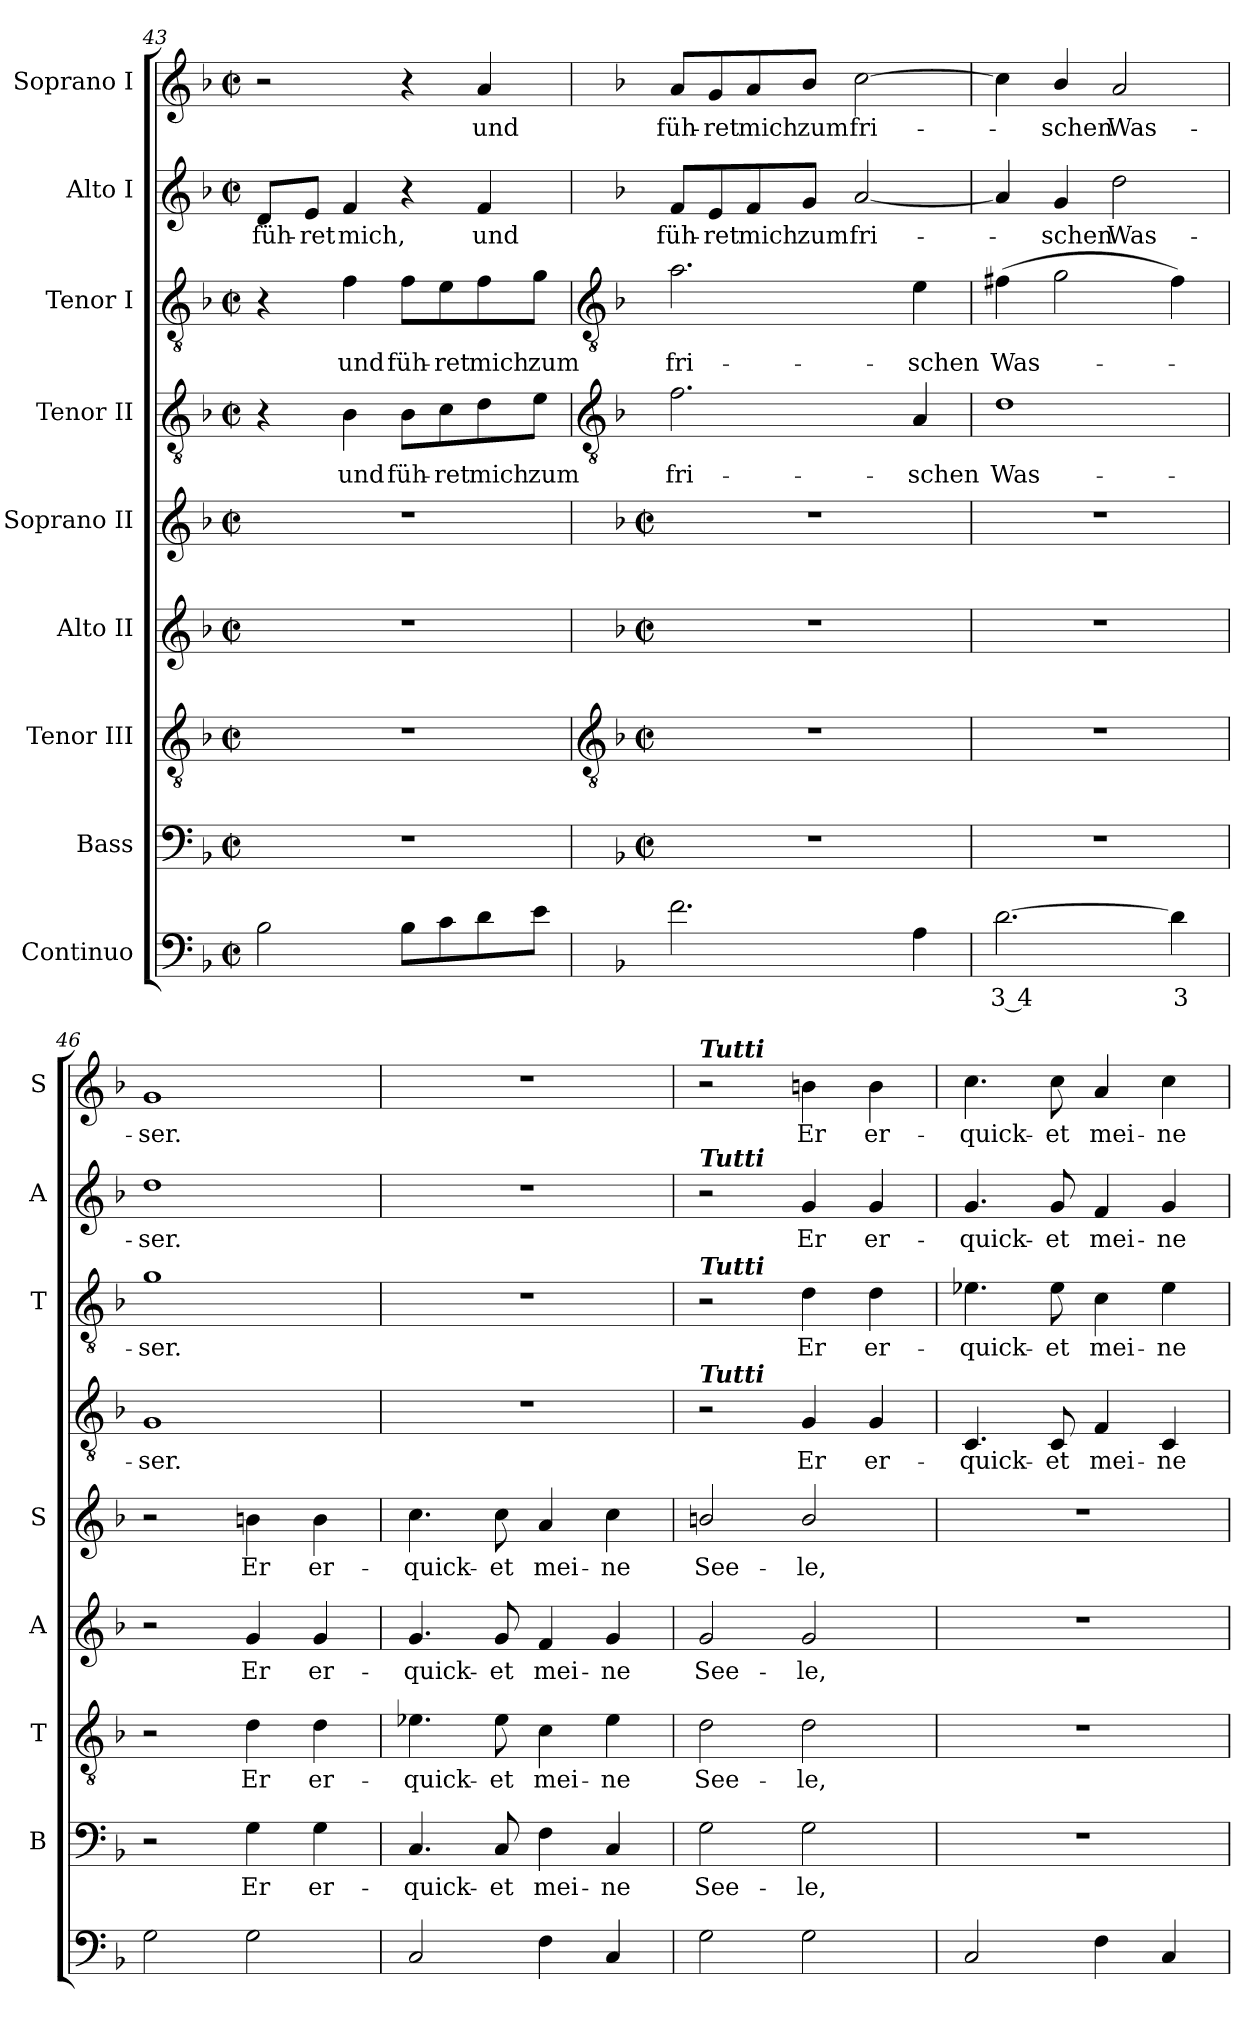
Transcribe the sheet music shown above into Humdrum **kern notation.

**kern	**text	**kern	**text	**kern	**text	**kern	**text	**kern	**text	**kern	**text	**kern	**text	**kern	**text	**kern	**text
*part9	*part9	*part8	*part8	*part7	*part7	*part6	*part6	*part5	*part5	*part4	*part4	*part3	*part3	*part2	*part2	*part1	*part1
*staff9	*staff9	*staff8	*staff8	*staff7	*staff7	*staff6	*staff6	*staff5	*staff5	*staff4	*staff4	*staff3	*staff3	*staff2	*staff2	*staff1	*staff1
*I"Continuo	*	*I"Bass	*	*I"Tenor III	*	*I"Alto II	*	*I"Soprano II	*	*I"Tenor II	*	*I"Tenor I	*	*I"Alto I	*	*I"Soprano I	*
*	*	*I'B	*	*I'T	*	*I'A	*	*I'S	*	*	*	*I'T	*	*I'A	*	*I'S	*
*clefF4	*	*clefF4	*	*clefGv2	*	*clefG2	*	*clefG2	*	*clefGv2	*	*clefGv2	*	*clefG2	*	*clefG2	*
*k[b-]	*	*k[b-]	*	*k[b-]	*	*k[b-]	*	*k[b-]	*	*k[b-]	*	*k[b-]	*	*k[b-]	*	*k[b-]	*
*F:	*	*F:	*	*F:	*	*F:	*	*F:	*	*F:	*	*F:	*	*F:	*	*F:	*
*M2/2	*	*M2/2	*	*M2/2	*	*M2/2	*	*M2/2	*	*M2/2	*	*M2/2	*	*M2/2	*	*M2/2	*
*met(c|)	*	*met(c|)	*	*met(c|)	*	*met(c|)	*	*met(c|)	*	*met(c|)	*	*met(c|)	*	*met(c|)	*	*met(c|)	*
=43	=43	=43	=43	=43	=43	=43	=43	=43	=43	=43	=43	=43	=43	=43	=43	=43	=43
!	!	!	!	!	!	!	!	!	!	!	!	!	!	!	!LO:LY:b	!	!
2B-	.	1r	.	1r	.	1r	.	1r	.	4r	.	4r	.	8d/L	füh-	2r	.
!	!	!	!	!	!	!	!	!	!	!	!	!	!	!	!LO:LY:b	!	!
.	.	.	.	.	.	.	.	.	.	.	.	.	.	8e/J	-ret	.	.
!	!	!	!	!	!	!	!	!	!	!	!LO:LY:b	!	!LO:LY:b	!	!LO:LY:b	!	!
.	.	.	.	.	.	.	.	.	.	4B-	und	4f	und	4f	mich,	.	.
!	!	!	!	!	!	!	!	!	!	!	!LO:LY:b	!	!LO:LY:b	!	!	!	!
8B-L	.	.	.	.	.	.	.	.	.	8B-\L	füh-	8f\L	füh-	4r	.	4r	.
!	!	!	!	!	!	!	!	!	!	!	!LO:LY:b	!	!LO:LY:b	!	!	!	!
8c	.	.	.	.	.	.	.	.	.	8c\	-ret	8e\	-ret	.	.	.	.
!	!	!	!	!	!	!	!	!	!	!	!LO:LY:b	!	!LO:LY:b	!	!LO:LY:b	!	!LO:LY:b
8d	.	.	.	.	.	.	.	.	.	8d\	mich	8f\	mich	4f	und	4a	und
!	!	!	!	!	!	!	!	!	!	!	!LO:LY:b	!	!LO:LY:b	!	!	!	!
8eJ	.	.	.	.	.	.	.	.	.	8e\J	zum	8g\J	zum	.	.	.	.
!!LO:LB:g=z
=44	=44	=44	=44	=44	=44	=44	=44	=44	=44	=44	=44	=44	=44	=44	=44	=44	=44
*	*	*	*	*clefGv2	*	*	*	*	*	*clefGv2	*	*clefGv2	*	*	*	*	*
*	*	*k[b-]	*	*k[b-]	*	*k[b-]	*	*k[b-]	*	*	*	*	*	*	*	*	*
*	*	*F:	*	*F:	*	*F:	*	*F:	*	*	*	*	*	*	*	*	*
*	*	*M2/2	*	*M2/2	*	*M2/2	*	*M2/2	*	*	*	*	*	*	*	*	*
*	*	*met(c|)	*	*met(c|)	*	*met(c|)	*	*met(c|)	*	*	*	*	*	*	*	*	*
!	!	!	!	!	!	!	!	!	!	!	!LO:LY:b	!	!LO:LY:b	!	!LO:LY:b	!	!LO:LY:b
2.f	.	1r	.	1r	.	1r	.	1r	.	2.f	fri-	2.a	fri-	8f/L	füh-	8a/L	füh-
!	!	!	!	!	!	!	!	!	!	!	!	!	!	!	!LO:LY:b	!	!LO:LY:b
.	.	.	.	.	.	.	.	.	.	.	.	.	.	8e/	-ret	8g/	-ret
!	!	!	!	!	!	!	!	!	!	!	!	!	!	!	!LO:LY:b	!	!LO:LY:b
.	.	.	.	.	.	.	.	.	.	.	.	.	.	8f/	mich	8a/	mich
!	!	!	!	!	!	!	!	!	!	!	!	!	!	!	!LO:LY:b	!	!LO:LY:b
.	.	.	.	.	.	.	.	.	.	.	.	.	.	8g/J	zum	8b-/J	zum
!	!	!	!	!	!	!	!	!	!	!	!	!	!	!	!LO:LY:b	!	!LO:LY:b
.	.	.	.	.	.	.	.	.	.	.	.	.	.	[2a	fri-	[2cc	fri-
!	!	!	!	!	!	!	!	!	!	!	!LO:LY:b	!	!LO:LY:b	!	!	!	!
4A	.	.	.	.	.	.	.	.	.	4A	-schen	4e	-schen	.	.	.	.
=45	=45	=45	=45	=45	=45	=45	=45	=45	=45	=45	=45	=45	=45	=45	=45	=45	=45
!	!LO:LY:b	!	!	!	!	!	!	!	!	!	!LO:LY:b	!	!LO:LY:b	!	!	!	!
[2.d	3 4	1r	.	1r	.	1r	.	1r	.	1d	Was-	(>4f#X	Was-	4a]	.	4cc]	.
!	!	!	!	!	!	!	!	!	!	!	!	!	!	!	!LO:LY:b	!	!LO:LY:b
.	.	.	.	.	.	.	.	.	.	.	.	2g	.	4g	schen	4b-/	schen
!	!	!	!	!	!	!	!	!	!	!	!	!	!	!	!LO:LY:b	!	!LO:LY:b
.	.	.	.	.	.	.	.	.	.	.	.	.	.	2dd	Was-	2a	Was-
!	!LO:LY:b	!	!	!	!	!	!	!	!	!	!	!	!	!	!	!	!
4d]	3	.	.	.	.	.	.	.	.	.	.	4f#)	.	.	.	.	.
=46	=46	=46	=46	=46	=46	=46	=46	=46	=46	=46	=46	=46	=46	=46	=46	=46	=46
!	!	!	!	!	!	!	!	!	!	!	!LO:LY:b	!	!LO:LY:b	!	!LO:LY:b	!	!LO:LY:b
2G	.	2r	.	2r	.	2r	.	2r	.	1G	-ser.	1g	ser.	1dd	-ser.	1g	-ser.
!	!	!	!LO:LY:b	!	!LO:LY:b	!	!LO:LY:b	!	!LO:LY:b	!	!	!	!	!	!	!	!
2G	.	4G	Er	4d	Er	4g	Er	4bn	Er	.	.	.	.	.	.	.	.
!	!	!	!LO:LY:b	!	!LO:LY:b	!	!LO:LY:b	!	!LO:LY:b	!	!	!	!	!	!	!	!
.	.	4G	er-	4d	er-	4g	er-	4b	er-	.	.	.	.	.	.	.	.
=47	=47	=47	=47	=47	=47	=47	=47	=47	=47	=47	=47	=47	=47	=47	=47	=47	=47
!	!	!	!LO:LY:b	!	!LO:LY:b	!	!LO:LY:b	!	!LO:LY:b	!	!	!	!	!	!	!	!
2C	.	4.C	-quick-	4.e-X	-quick-	4.g	-quick-	4.cc	-quick-	1r	.	1r	.	1r	.	1r	.
!	!	!	!LO:LY:b	!	!LO:LY:b	!	!LO:LY:b	!	!LO:LY:b	!	!	!	!	!	!	!	!
.	.	8C	-et	8e-	-et	8g	-et	8cc	-et	.	.	.	.	.	.	.	.
!	!	!	!LO:LY:b	!	!LO:LY:b	!	!LO:LY:b	!	!LO:LY:b	!	!	!	!	!	!	!	!
4F	.	4F	mei-	4c	mei-	4f	mei-	4a	mei-	.	.	.	.	.	.	.	.
!	!	!	!LO:LY:b	!	!LO:LY:b	!	!LO:LY:b	!	!LO:LY:b	!	!	!	!	!	!	!	!
4C	.	4C	-ne	4e-	-ne	4g	-ne	4cc	-ne	.	.	.	.	.	.	.	.
=48	=48	=48	=48	=48	=48	=48	=48	=48	=48	=48	=48	=48	=48	=48	=48	=48	=48
!	!	!	!	!	!	!	!	!	!	!	!	!	!	!	!	!LO:TX:a:Bi:t=Tutti	!
!	!	!	!	!	!	!	!	!	!	!	!	!	!	!LO:TX:a:Bi:t=Tutti	!	!	!
!	!	!	!	!	!	!	!	!	!	!	!	!LO:TX:a:Bi:t=Tutti	!	!	!	!	!
!	!	!	!	!	!	!	!	!	!	!LO:TX:a:Bi:t=Tutti	!	!	!	!	!	!	!
!	!	!	!LO:LY:b	!	!LO:LY:b	!	!LO:LY:b	!	!LO:LY:b	!	!	!	!	!	!	!	!
2G	.	2G	See-	2d	See-	2g	See-	2bn/	See-	2r	.	2r	.	2r	.	2r	.
!	!	!	!LO:LY:b	!	!LO:LY:b	!	!LO:LY:b	!	!LO:LY:b	!	!LO:LY:b	!	!LO:LY:b	!	!LO:LY:b	!	!LO:LY:b
2G	.	2G	-le,	2d	-le,	2g	-le,	2b/	-le,	4G	Er	4d	Er	4g	Er	4bn	Er
!	!	!	!	!	!	!	!	!	!	!	!LO:LY:b	!	!LO:LY:b	!	!LO:LY:b	!	!LO:LY:b
.	.	.	.	.	.	.	.	.	.	4G	er-	4d	er-	4g	er-	4b	er-
=49	=49	=49	=49	=49	=49	=49	=49	=49	=49	=49	=49	=49	=49	=49	=49	=49	=49
!	!	!	!	!	!	!	!	!	!	!	!LO:LY:b	!	!LO:LY:b	!	!LO:LY:b	!	!LO:LY:b
2C	.	1r	.	1r	.	1r	.	1r	.	4.C	-quick-	4.e-X	-quick-	4.g	-quick-	4.cc	-quick-
!	!	!	!	!	!	!	!	!	!	!	!LO:LY:b	!	!LO:LY:b	!	!LO:LY:b	!	!LO:LY:b
.	.	.	.	.	.	.	.	.	.	8C	-et	8e-	-et	8g	-et	8cc	-et
!	!	!	!	!	!	!	!	!	!	!	!LO:LY:b	!	!LO:LY:b	!	!LO:LY:b	!	!LO:LY:b
4F	.	.	.	.	.	.	.	.	.	4F	mei-	4c	mei-	4f	mei-	4a	mei-
!	!	!	!	!	!	!	!	!	!	!	!LO:LY:b	!	!LO:LY:b	!	!LO:LY:b	!	!LO:LY:b
4C	.	.	.	.	.	.	.	.	.	4C	-ne	4e-	-ne	4g	-ne	4cc	-ne
=	=	=	=	=	=	=	=	=	=	=	=	=	=	=	=	=	=
*-	*-	*-	*-	*-	*-	*-	*-	*-	*-	*-	*-	*-	*-	*-	*-	*-	*-
